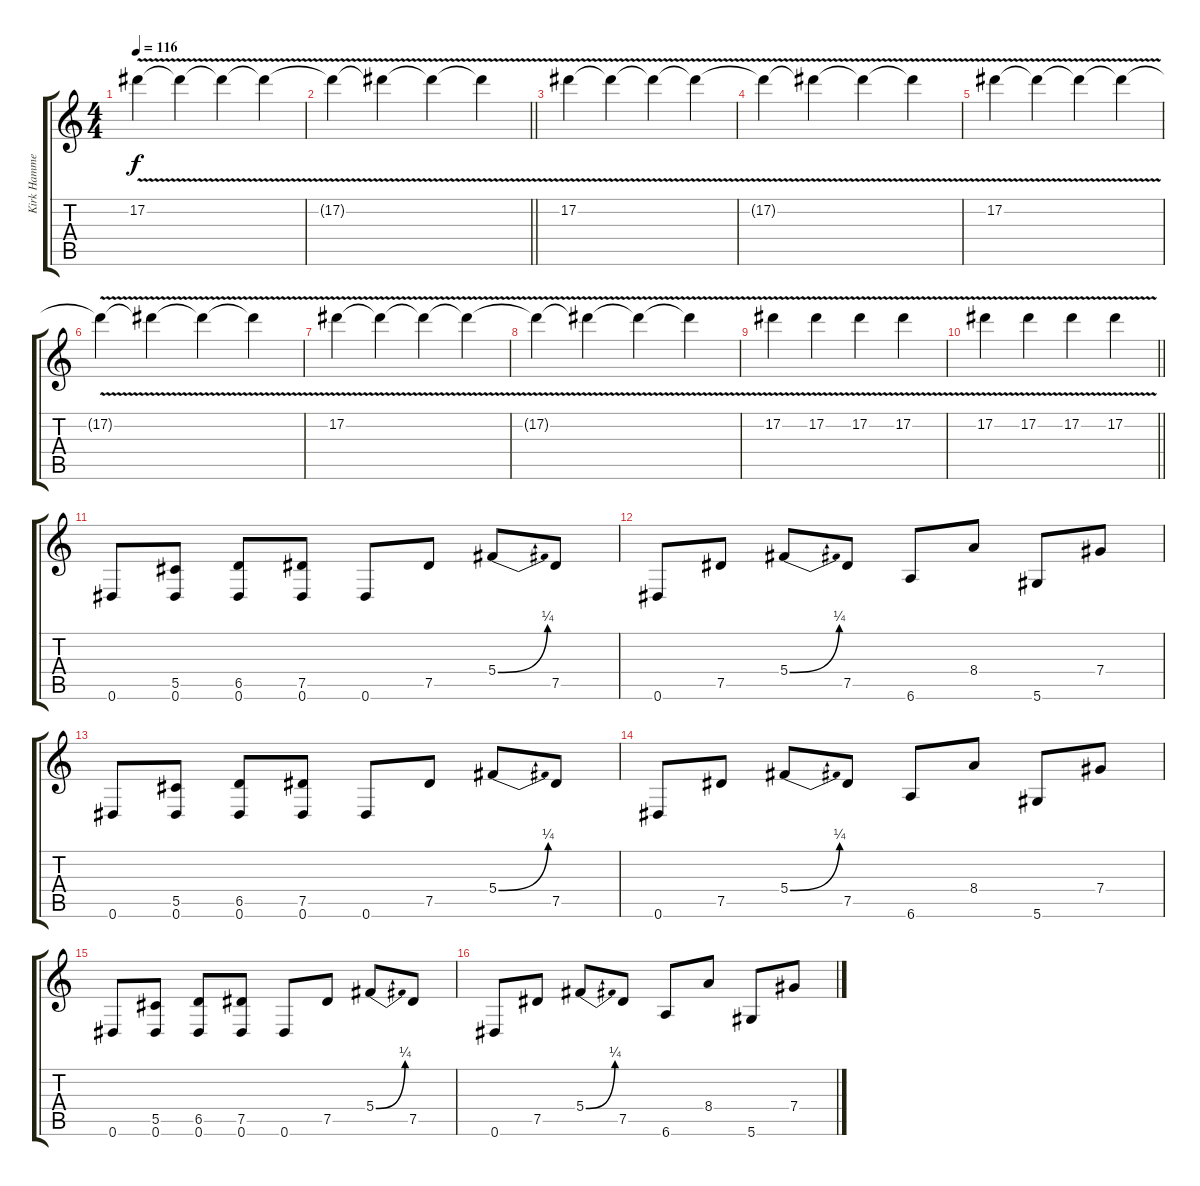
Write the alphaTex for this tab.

\track ("Kirk Hammett - lead and rhythm guitar" "Kirk Hamme") {instrument distortionguitar}
\staff {score tabs}
\tuning (Eb4 Bb3 Gb3 Db3 Ab2 Eb2) {hide}
\ts (4 4)
\tempo 116
\clef g2
\ks c
17.2{v}.4{dy f balance 13} 17.2{v t}.4{balance 13} 17.2{v t}.4{balance 13} 17.2{v t}.4{balance 12} |
\barLineRight lightlight
17.2{v t}.4{balance 12} 17.2{v t}.4{balance 12} 17.2{v t}.4{balance 11} 17.2{v t}.4{balance 11} |
\section ("" "")
17.2{v}.4{balance 11} 17.2{v t}.4{balance 10} 17.2{v t}.4{balance 10} 17.2{v t}.4{balance 9} |
17.2{v t}.4{balance 8} 17.2{v t}.4{balance 7} 17.2{v t}.4{balance 6} 17.2{v t}.4{balance 5} |
17.2{v}.4{balance 4} 17.2{v t}.4{balance 3} 17.2{v t}.4{balance 2} 17.2{v t}.4{balance 1} |
17.2{v t}.4{balance 0} 17.2{v t}.4{balance 0} 17.2{v t}.4{balance 0} 17.2{v t}.4{balance 6} |
17.2{v}.4{balance 0} 17.2{v t}.4{balance 1} 17.2{v t}.4{balance 2} 17.2{v t}.4{balance 3} |
17.2{v t}.4{balance 4} 17.2{v t}.4{balance 4} 17.2{v t}.4{balance 5} 17.2{v t}.4{balance 5} |
17.2{v}.4{volume 12 balance 6} 17.2{v}.4 17.2{v}.4 17.2{v}.4 |
\barLineRight lightlight
17.2{v}.4 17.2{v}.4 17.2{v}.4 17.2{v}.4 |
\section ("" "")
0.6.8{instrument distortionguitar} (5.5 0.6).8 (6.5 0.6).8 (7.5 0.6).8 0.6.8 7.5.8 5.4{be (bend 0 0 60 1)}.8 7.5.8 |
0.6.8 7.5.8 5.4{be (bend 0 0 60 1)}.8 7.5.8 6.6.8 8.4.8 5.6.8 7.4.8 |
0.6.8 (5.5 0.6).8 (6.5 0.6).8 (7.5 0.6).8 0.6.8 7.5.8 5.4{be (bend 0 0 60 1)}.8 7.5.8 |
0.6.8 7.5.8 5.4{be (bend 0 0 60 1)}.8 7.5.8 6.6.8 8.4.8 5.6.8 7.4.8 |
0.6.8 (5.5 0.6).8 (6.5 0.6).8 (7.5 0.6).8 0.6.8 7.5.8 5.4{be (bend 0 0 60 1)}.8 7.5.8 |
0.6.8 7.5.8 5.4{be (bend 0 0 60 1)}.8 7.5.8 6.6.8 8.4.8 5.6.8 7.4.8
